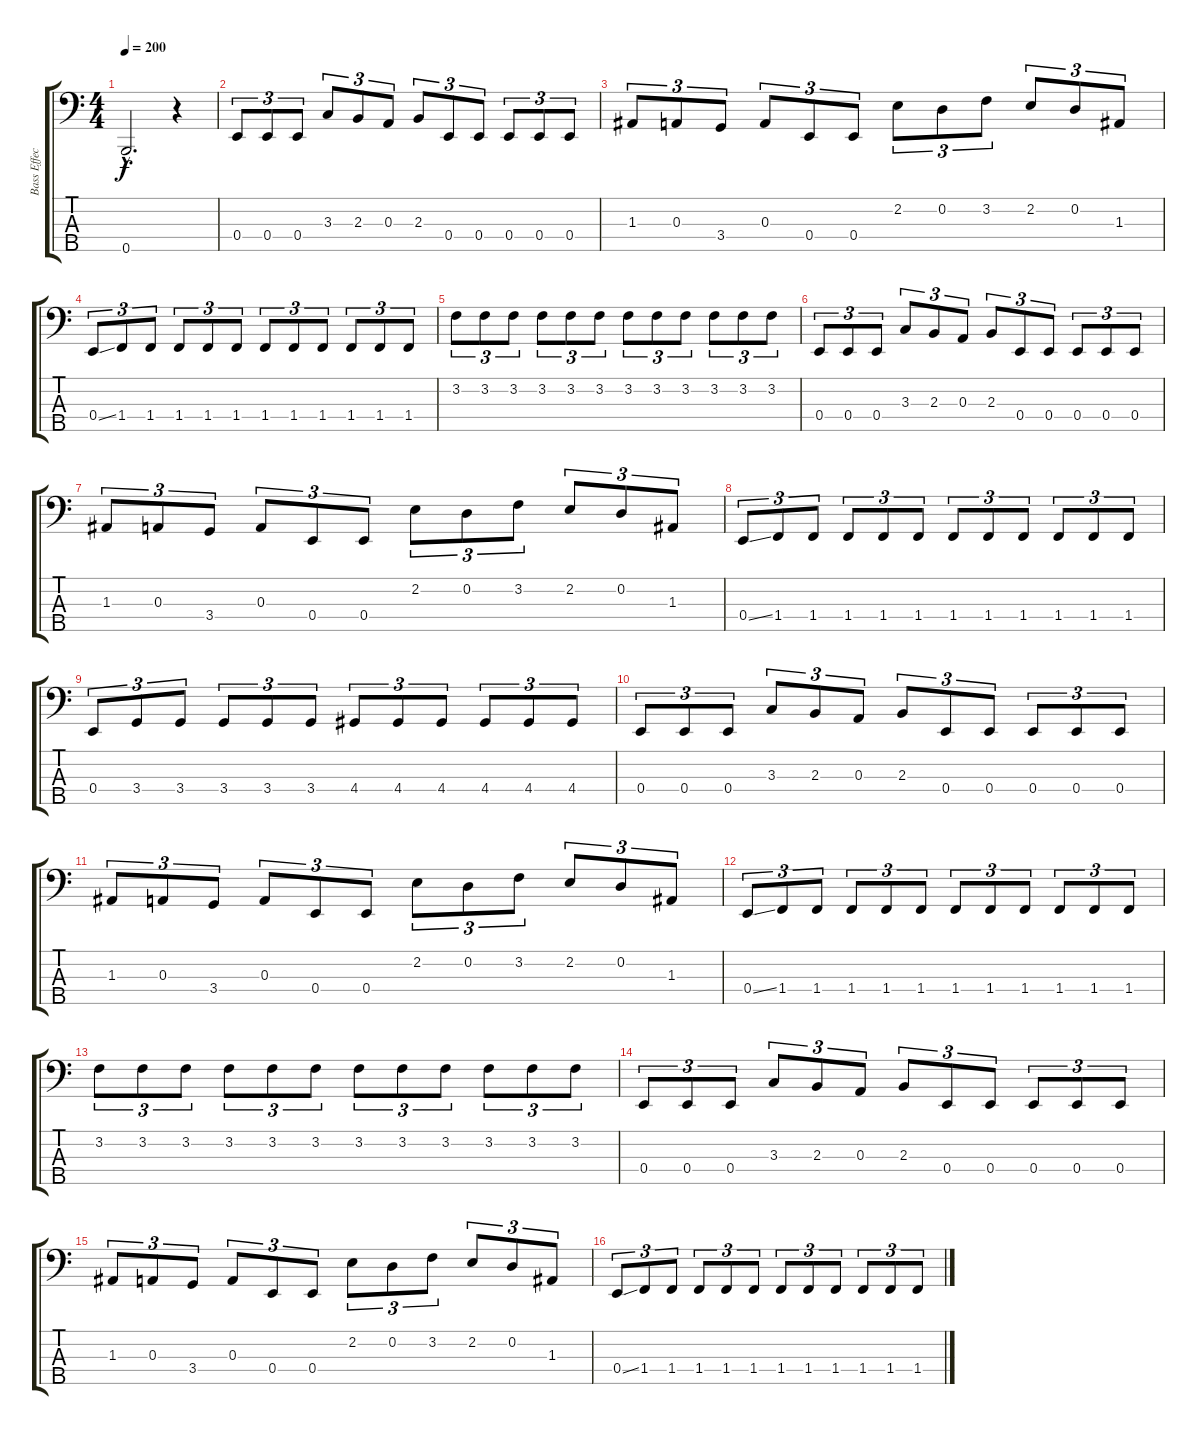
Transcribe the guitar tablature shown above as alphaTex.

\track ("Bass Effect" "Bass Effec") {instrument slapbass1}
\staff {score tabs}
\tuning (G2 D2 A1 E1 B0) {hide}
\ts (4 4)
\tempo 200
\clef f4
\ks c
0.5{hac t}.2{d dy f} r.4 |
0.4.8{tu (3 2)} 0.4.8{tu (3 2)} 0.4.8{tu (3 2)} 3.3.8{tu (3 2)} 2.3.8{tu (3 2)} 0.3.8{tu (3 2)} 2.3.8{tu (3 2)} 0.4.8{tu (3 2)} 0.4.8{tu (3 2)} 0.4.8{tu (3 2)} 0.4.8{tu (3 2)} 0.4.8{tu (3 2)} |
1.3.8{tu (3 2)} 0.3.8{tu (3 2)} 3.4.8{tu (3 2)} 0.3.8{tu (3 2)} 0.4.8{tu (3 2)} 0.4.8{tu (3 2)} 2.2.8{tu (3 2)} 0.2.8{tu (3 2)} 3.2.8{tu (3 2)} 2.2.8{tu (3 2)} 0.2.8{tu (3 2)} 1.3.8{tu (3 2)} |
0.4{ss}.8{tu (3 2)} 1.4.8{tu (3 2)} 1.4.8{tu (3 2)} 1.4.8{tu (3 2)} 1.4.8{tu (3 2)} 1.4.8{tu (3 2)} 1.4.8{tu (3 2)} 1.4.8{tu (3 2)} 1.4.8{tu (3 2)} 1.4.8{tu (3 2)} 1.4.8{tu (3 2)} 1.4.8{tu (3 2)} |
3.2.8{tu (3 2)} 3.2.8{tu (3 2)} 3.2.8{tu (3 2)} 3.2.8{tu (3 2)} 3.2.8{tu (3 2)} 3.2.8{tu (3 2)} 3.2.8{tu (3 2)} 3.2.8{tu (3 2)} 3.2.8{tu (3 2)} 3.2.8{tu (3 2)} 3.2.8{tu (3 2)} 3.2.8{tu (3 2)} |
0.4.8{tu (3 2)} 0.4.8{tu (3 2)} 0.4.8{tu (3 2)} 3.3.8{tu (3 2)} 2.3.8{tu (3 2)} 0.3.8{tu (3 2)} 2.3.8{tu (3 2)} 0.4.8{tu (3 2)} 0.4.8{tu (3 2)} 0.4.8{tu (3 2)} 0.4.8{tu (3 2)} 0.4.8{tu (3 2)} |
1.3.8{tu (3 2)} 0.3.8{tu (3 2)} 3.4.8{tu (3 2)} 0.3.8{tu (3 2)} 0.4.8{tu (3 2)} 0.4.8{tu (3 2)} 2.2.8{tu (3 2)} 0.2.8{tu (3 2)} 3.2.8{tu (3 2)} 2.2.8{tu (3 2)} 0.2.8{tu (3 2)} 1.3.8{tu (3 2)} |
0.4{ss}.8{tu (3 2)} 1.4.8{tu (3 2)} 1.4.8{tu (3 2)} 1.4.8{tu (3 2)} 1.4.8{tu (3 2)} 1.4.8{tu (3 2)} 1.4.8{tu (3 2)} 1.4.8{tu (3 2)} 1.4.8{tu (3 2)} 1.4.8{tu (3 2)} 1.4.8{tu (3 2)} 1.4.8{tu (3 2)} |
0.4.8{tu (3 2)} 3.4.8{tu (3 2)} 3.4.8{tu (3 2)} 3.4.8{tu (3 2)} 3.4.8{tu (3 2)} 3.4.8{tu (3 2)} 4.4.8{tu (3 2)} 4.4.8{tu (3 2)} 4.4.8{tu (3 2)} 4.4.8{tu (3 2)} 4.4.8{tu (3 2)} 4.4.8{tu (3 2)} |
0.4.8{tu (3 2)} 0.4.8{tu (3 2)} 0.4.8{tu (3 2)} 3.3.8{tu (3 2)} 2.3.8{tu (3 2)} 0.3.8{tu (3 2)} 2.3.8{tu (3 2)} 0.4.8{tu (3 2)} 0.4.8{tu (3 2)} 0.4.8{tu (3 2)} 0.4.8{tu (3 2)} 0.4.8{tu (3 2)} |
1.3.8{tu (3 2)} 0.3.8{tu (3 2)} 3.4.8{tu (3 2)} 0.3.8{tu (3 2)} 0.4.8{tu (3 2)} 0.4.8{tu (3 2)} 2.2.8{tu (3 2)} 0.2.8{tu (3 2)} 3.2.8{tu (3 2)} 2.2.8{tu (3 2)} 0.2.8{tu (3 2)} 1.3.8{tu (3 2)} |
0.4{ss}.8{tu (3 2)} 1.4.8{tu (3 2)} 1.4.8{tu (3 2)} 1.4.8{tu (3 2)} 1.4.8{tu (3 2)} 1.4.8{tu (3 2)} 1.4.8{tu (3 2)} 1.4.8{tu (3 2)} 1.4.8{tu (3 2)} 1.4.8{tu (3 2)} 1.4.8{tu (3 2)} 1.4.8{tu (3 2)} |
3.2.8{tu (3 2)} 3.2.8{tu (3 2)} 3.2.8{tu (3 2)} 3.2.8{tu (3 2)} 3.2.8{tu (3 2)} 3.2.8{tu (3 2)} 3.2.8{tu (3 2)} 3.2.8{tu (3 2)} 3.2.8{tu (3 2)} 3.2.8{tu (3 2)} 3.2.8{tu (3 2)} 3.2.8{tu (3 2)} |
0.4.8{tu (3 2)} 0.4.8{tu (3 2)} 0.4.8{tu (3 2)} 3.3.8{tu (3 2)} 2.3.8{tu (3 2)} 0.3.8{tu (3 2)} 2.3.8{tu (3 2)} 0.4.8{tu (3 2)} 0.4.8{tu (3 2)} 0.4.8{tu (3 2)} 0.4.8{tu (3 2)} 0.4.8{tu (3 2)} |
1.3.8{tu (3 2)} 0.3.8{tu (3 2)} 3.4.8{tu (3 2)} 0.3.8{tu (3 2)} 0.4.8{tu (3 2)} 0.4.8{tu (3 2)} 2.2.8{tu (3 2)} 0.2.8{tu (3 2)} 3.2.8{tu (3 2)} 2.2.8{tu (3 2)} 0.2.8{tu (3 2)} 1.3.8{tu (3 2)} |
0.4{ss}.8{tu (3 2)} 1.4.8{tu (3 2)} 1.4.8{tu (3 2)} 1.4.8{tu (3 2)} 1.4.8{tu (3 2)} 1.4.8{tu (3 2)} 1.4.8{tu (3 2)} 1.4.8{tu (3 2)} 1.4.8{tu (3 2)} 1.4.8{tu (3 2)} 1.4.8{tu (3 2)} 1.4.8{tu (3 2)}
